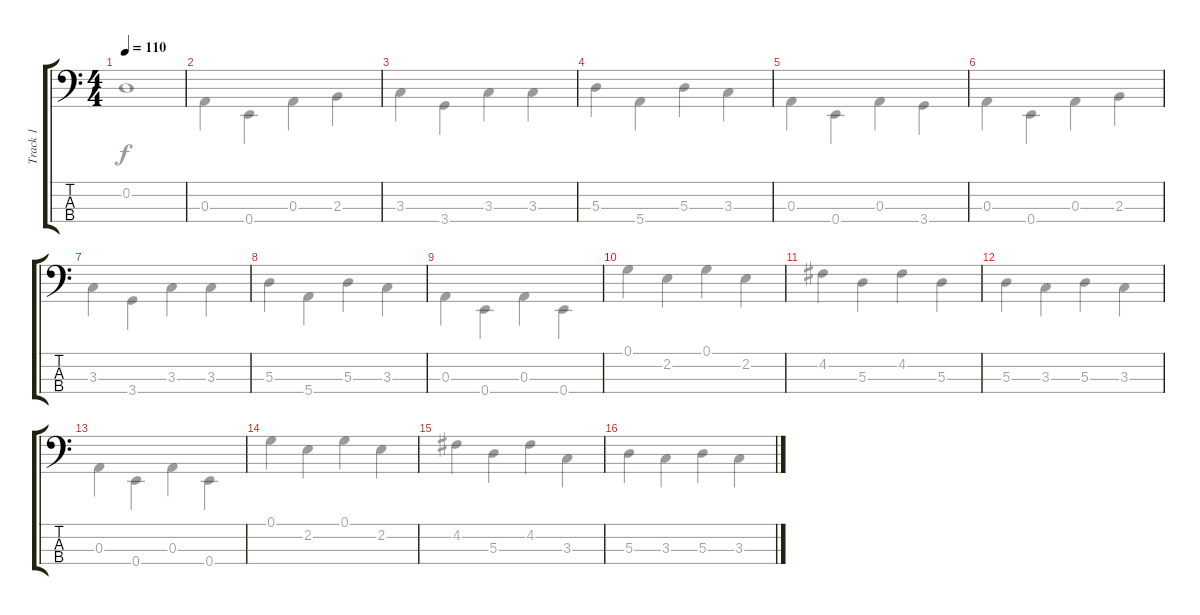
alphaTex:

\track ("Track 1" "Track 1") {instrument electricbassfinger}
\staff {score tabs}
\tuning (G2 D2 A1 E1) {hide}
\voice
\ts (4 4)
\tempo 110
\clef f4
\ks c
|
|
|
|
|
|
|
|
|
|
|
|
|
|
|
\voice
\clef f4
\ks c
0.2{t}.1{dy f} |
0.3.4 0.4.4 0.3.4 2.3.4 |
3.3.4 3.4.4 3.3.4 3.3.4 |
5.3.4 5.4.4 5.3.4 3.3.4 |
0.3.4 0.4.4 0.3.4 3.4.4 |
0.3.4 0.4.4 0.3.4 2.3.4 |
3.3.4 3.4.4 3.3.4 3.3.4 |
5.3.4 5.4.4 5.3.4 3.3.4 |
0.3.4 0.4.4 0.3.4 0.4.4 |
0.1.4 2.2.4 0.1.4 2.2.4 |
4.2.4 5.3.4 4.2.4 5.3.4 |
5.3.4 3.3.4 5.3.4 3.3.4 |
0.3.4 0.4.4 0.3.4 0.4.4 |
0.1.4 2.2.4 0.1.4 2.2.4 |
4.2.4 5.3.4 4.2.4 3.3.4 |
5.3.4 3.3.4 5.3.4 3.3.4
